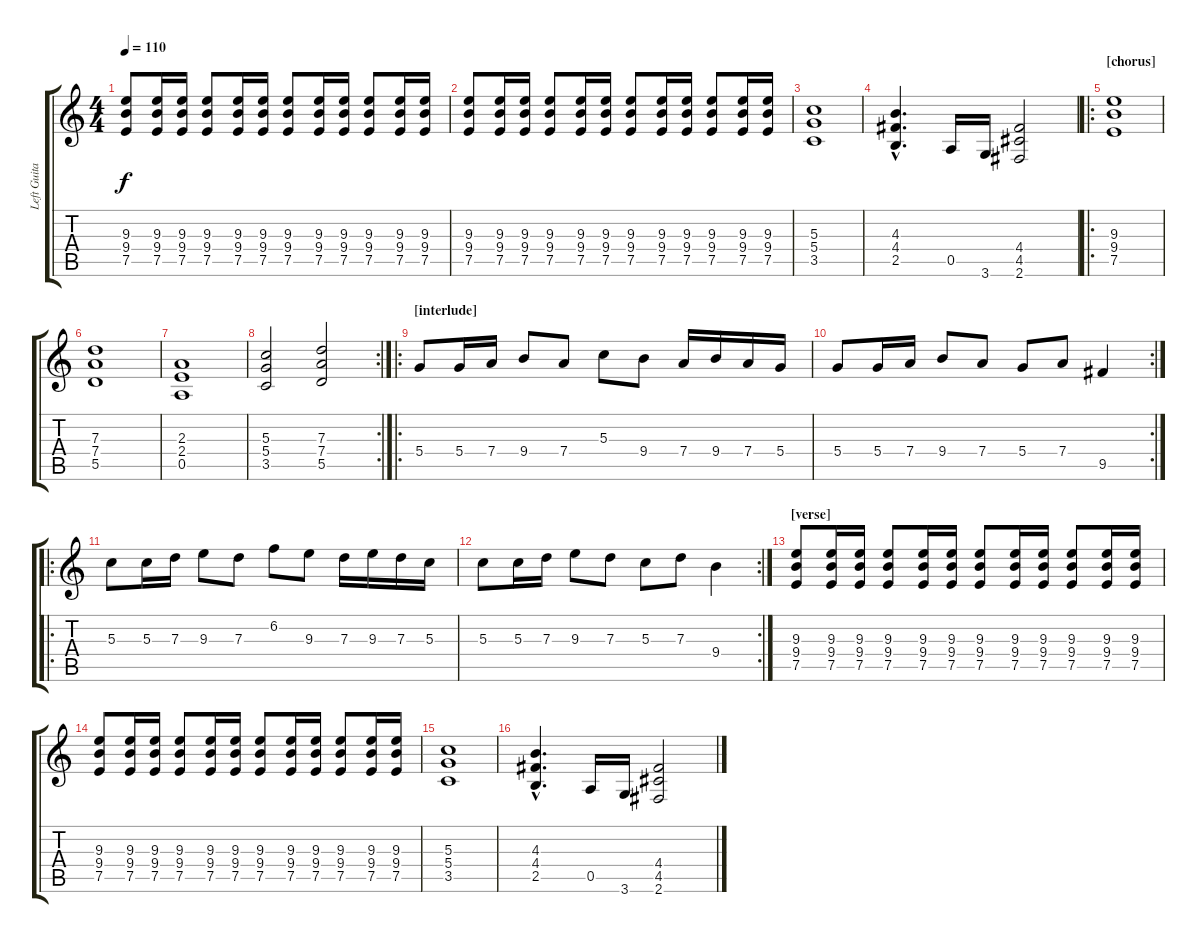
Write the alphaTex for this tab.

\track ("Left Guitar" "Left Guita") {instrument distortionguitar}
\staff {score tabs}
\tuning (E4 B3 G3 D3 A2 E2) {hide}
\ts (4 4)
\tempo 110
\clef g2
\ks c
(9.3 9.4 7.5).8{dy f} (9.3 9.4 7.5).16 (9.3 9.4 7.5).16 (9.3 9.4 7.5).8 (9.3 9.4 7.5).16 (9.3 9.4 7.5).16 (9.3 9.4 7.5).8 (9.3 9.4 7.5).16 (9.3 9.4 7.5).16 (9.3 9.4 7.5).8 (9.3 9.4 7.5).16 (9.3 9.4 7.5).16 |
(9.3 9.4 7.5).8 (9.3 9.4 7.5).16 (9.3 9.4 7.5).16 (9.3 9.4 7.5).8 (9.3 9.4 7.5).16 (9.3 9.4 7.5).16 (9.3 9.4 7.5).8 (9.3 9.4 7.5).16 (9.3 9.4 7.5).16 (9.3 9.4 7.5).8 (9.3 9.4 7.5).16 (9.3 9.4 7.5).16 |
(5.3 5.4 3.5).1 |
(4.3{hac} 4.4{hac} 2.5{hac}).4{d} 0.5.16 3.6.16 (4.4 4.5 2.6).2 |
\ro
\section ("" "[chorus]")
(9.3 9.4 7.5).1 |
(7.3 7.4 5.5).1 |
(2.3 2.4 0.5).1 |
\rc 2
(5.3 5.4 3.5).2 (7.3 7.4 5.5).2 |
\ro
\section ("" "[interlude]")
5.4.8 5.4.16 7.4.16 9.4.8 7.4.8 5.3.8 9.4.8 7.4.16 9.4.16 7.4.16 5.4.16 |
\rc 2
5.4.8 5.4.16 7.4.16 9.4.8 7.4.8 5.4.8 7.4.8 9.5.4 |
\ro
5.3.8 5.3.16 7.3.16 9.3.8 7.3.8 6.2.8 9.3.8 7.3.16 9.3.16 7.3.16 5.3.16 |
\rc 2
5.3.8 5.3.16 7.3.16 9.3.8 7.3.8 5.3.8 7.3.8 9.4.4 |
\section ("" "[verse]")
(9.3 9.4 7.5).8 (9.3 9.4 7.5).16 (9.3 9.4 7.5).16 (9.3 9.4 7.5).8 (9.3 9.4 7.5).16 (9.3 9.4 7.5).16 (9.3 9.4 7.5).8 (9.3 9.4 7.5).16 (9.3 9.4 7.5).16 (9.3 9.4 7.5).8 (9.3 9.4 7.5).16 (9.3 9.4 7.5).16 |
(9.3 9.4 7.5).8 (9.3 9.4 7.5).16 (9.3 9.4 7.5).16 (9.3 9.4 7.5).8 (9.3 9.4 7.5).16 (9.3 9.4 7.5).16 (9.3 9.4 7.5).8 (9.3 9.4 7.5).16 (9.3 9.4 7.5).16 (9.3 9.4 7.5).8 (9.3 9.4 7.5).16 (9.3 9.4 7.5).16 |
(5.3 5.4 3.5).1 |
(4.3{hac} 4.4{hac} 2.5{hac}).4{d} 0.5.16 3.6.16 (4.4 4.5 2.6).2
